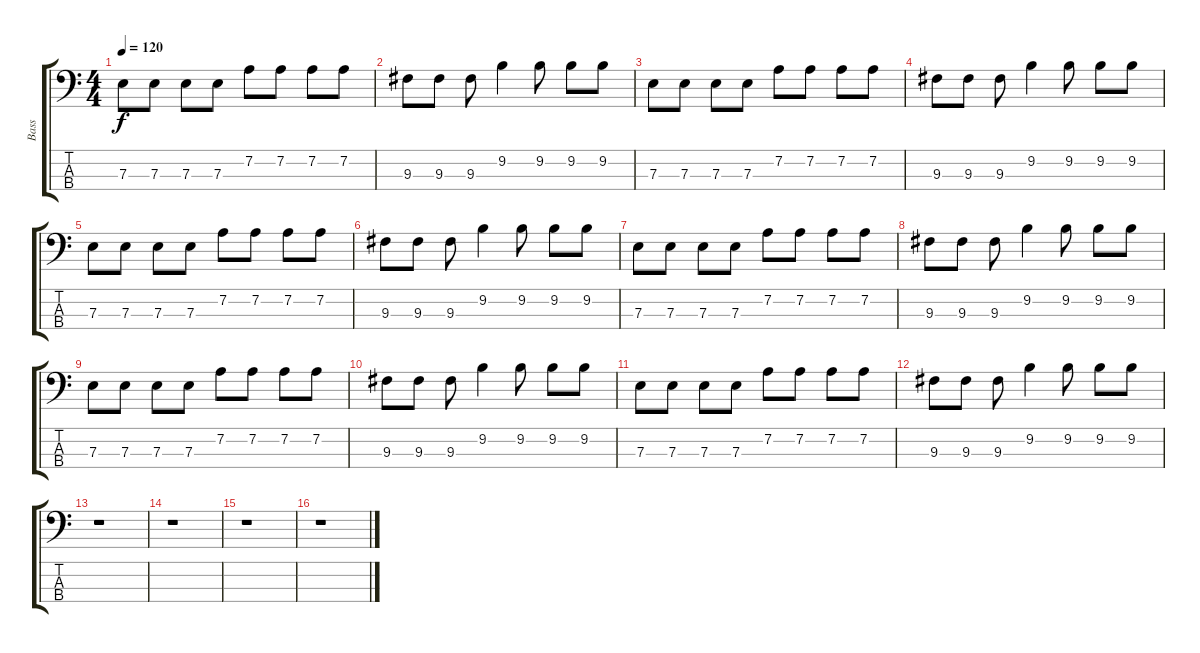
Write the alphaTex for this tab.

\track ("Bass" "Bass") {instrument electricbassfinger}
\staff {score tabs}
\tuning (G2 D2 A1 E1) {hide}
\ts (4 4)
\tempo 120
\clef f4
\ks c
7.3.8{dy f} 7.3.8 7.3.8 7.3.8 7.2.8 7.2.8 7.2.8 7.2.8 |
9.3.8 9.3.8 9.3.8 9.2.4 9.2.8 9.2.8 9.2.8 |
7.3.8 7.3.8 7.3.8 7.3.8 7.2.8 7.2.8 7.2.8 7.2.8 |
9.3.8 9.3.8 9.3.8 9.2.4 9.2.8 9.2.8 9.2.8 |
7.3.8 7.3.8 7.3.8 7.3.8 7.2.8 7.2.8 7.2.8 7.2.8 |
9.3.8 9.3.8 9.3.8 9.2.4 9.2.8 9.2.8 9.2.8 |
7.3.8 7.3.8 7.3.8 7.3.8 7.2.8 7.2.8 7.2.8 7.2.8 |
9.3.8 9.3.8 9.3.8 9.2.4 9.2.8 9.2.8 9.2.8 |
7.3.8 7.3.8 7.3.8 7.3.8 7.2.8 7.2.8 7.2.8 7.2.8 |
9.3.8 9.3.8 9.3.8 9.2.4 9.2.8 9.2.8 9.2.8 |
7.3.8 7.3.8 7.3.8 7.3.8 7.2.8 7.2.8 7.2.8 7.2.8 |
9.3.8 9.3.8 9.3.8 9.2.4 9.2.8 9.2.8 9.2.8 |
r.1 |
r.1 |
r.1 |
r.1
